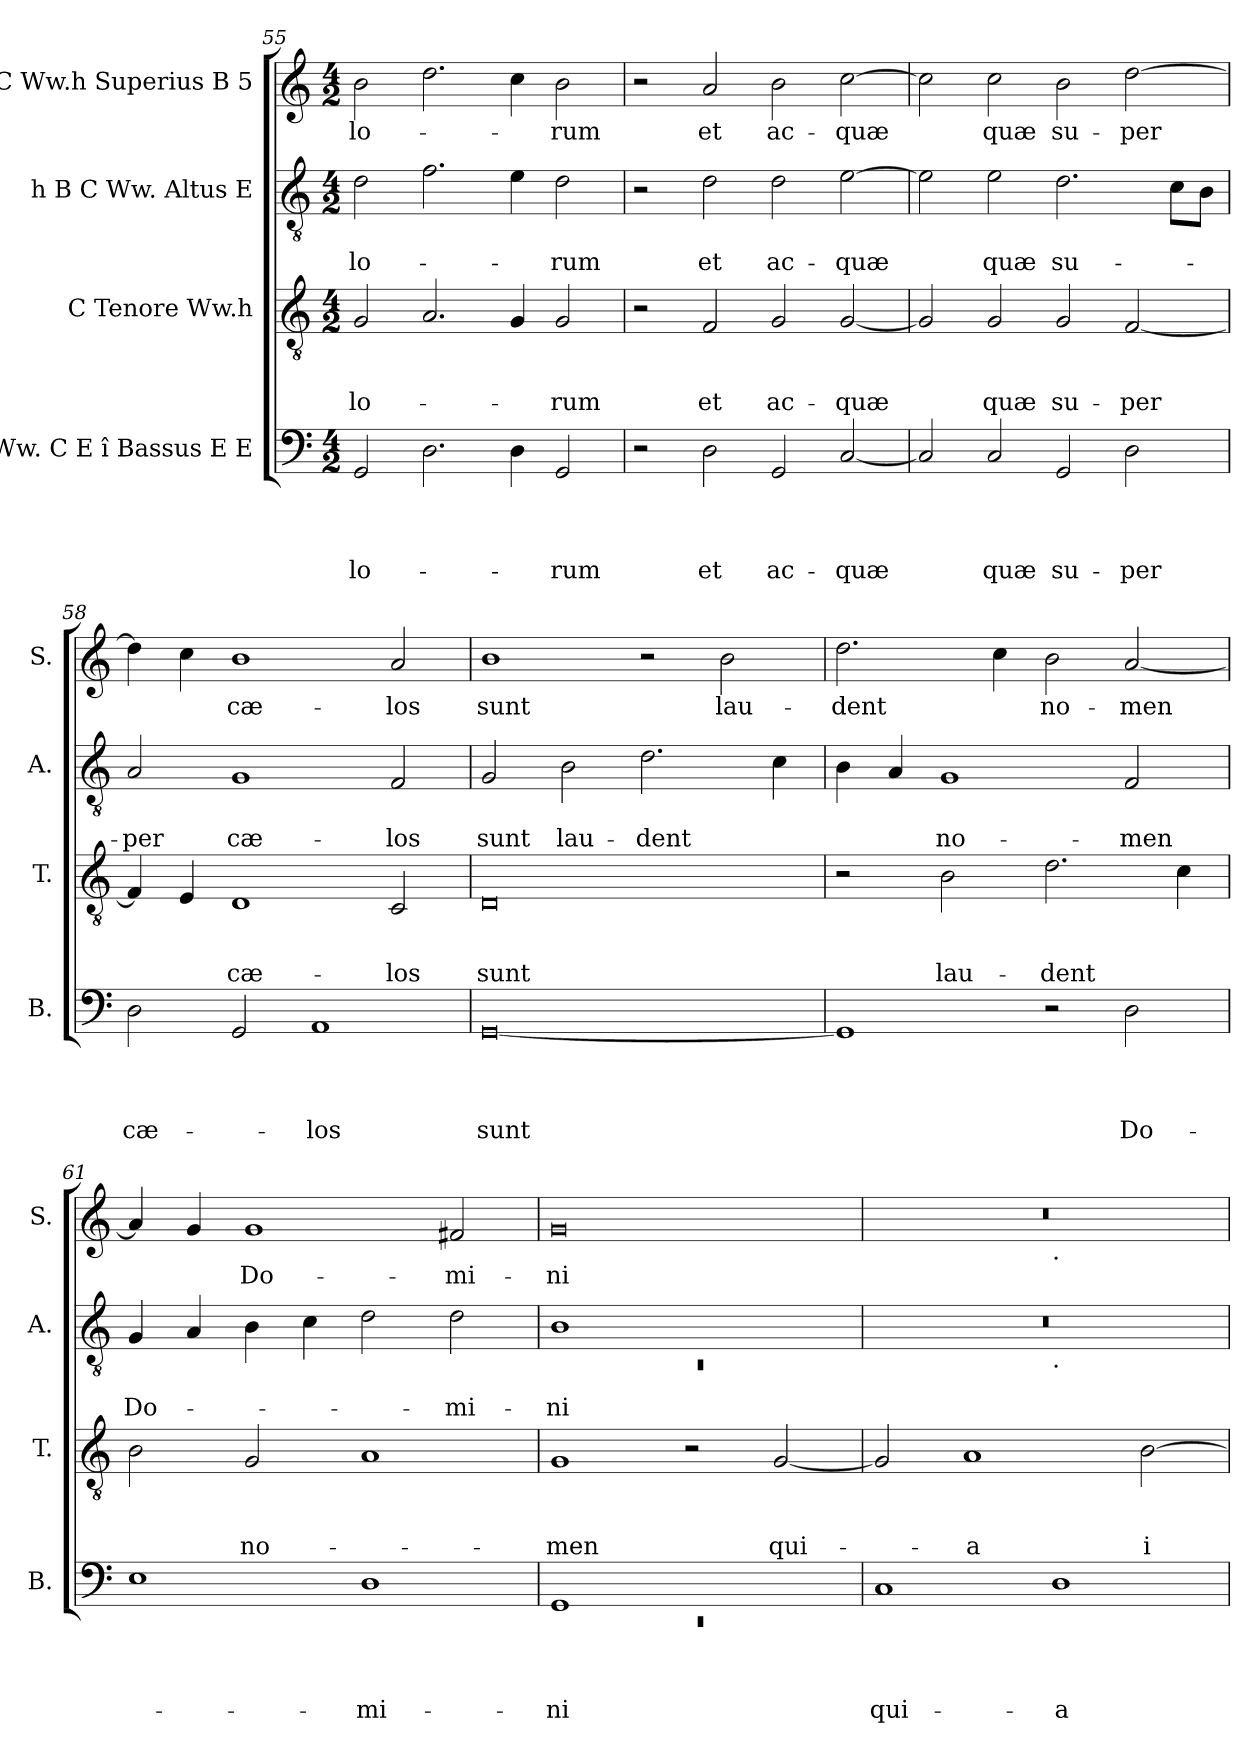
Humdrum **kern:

**kern	**text	**text	**text	**text	**kern	**text	**text	**text	**kern	**text	**text	**kern	**text
*part4	*part4	*part4	*part4	*part4	*part3	*part3	*part3	*part3	*part2	*part2	*part2	*part1	*part1
*staff4	*staff4	*staff4	*staff4	*staff4	*staff3	*staff3	*staff3	*staff3	*staff2	*staff2	*staff2	*staff1	*staff1
*I"Ww. C E î Bassus E E	*	*	*	*	*I"C Tenore Ww.h	*	*	*	*I"h B C Ww. Altus E	*	*	*I"C Ww.h Superius B 5	*
*I'B.	*	*	*	*	*I'T.	*	*	*	*I'A.	*	*	*I'S.	*
*clefF4	*	*	*	*	*clefGv2	*	*	*	*clefGv2	*	*	*clefG2	*
*k[]	*	*	*	*	*k[]	*	*	*	*k[]	*	*	*k[]	*
*C:	*	*	*	*	*C:	*	*	*	*C:	*	*	*C:	*
*M4/2	*	*	*	*	*M4/2	*	*	*	*M4/2	*	*	*M4/2	*
=55	=55	=55	=55	=55	=55	=55	=55	=55	=55	=55	=55	=55	=55
!	!	!	!	!LO:LY:b	!	!	!	!LO:LY:b	!	!	!LO:LY:b	!	!LO:LY:b
2GG/	.	.	.	-lo-	2G/	.	.	-lo-	2d\	.	-lo-	2b\	-lo-
2.D\	.	.	.	.	2.A/	.	.	.	2.f\	.	.	2.dd\	.
4D\	.	.	.	.	4G/	.	.	.	4e\	.	.	4cc\	.
!	!	!	!	!LO:LY:b	!	!	!	!LO:LY:b	!	!	!LO:LY:b	!	!LO:LY:b
2GG/	.	.	.	-rum	2G/	.	.	-rum	2d\	.	-rum	2b\	-rum
=56	=56	=56	=56	=56	=56	=56	=56	=56	=56	=56	=56	=56	=56
2r	.	.	.	.	2r	.	.	.	2r	.	.	2r	.
!	!	!	!	!LO:LY:b	!	!	!	!LO:LY:b	!	!	!LO:LY:b	!	!LO:LY:b
2D\	.	.	.	et	2F/	.	.	et	2d\	.	et	2a/	et
!	!	!	!	!LO:LY:b	!	!	!	!LO:LY:b	!	!	!LO:LY:b	!	!LO:LY:b
2GG/	.	.	.	ac-	2G/	.	.	ac-	2d\	.	ac-	2b\	ac-
!	!	!	!	!LO:LY:b	!	!	!	!LO:LY:b	!	!	!LO:LY:b	!	!LO:LY:b
[<2C/	.	.	.	-quæ	[<2G/	.	.	-quæ	[>2e\	.	-quæ	[>2cc\	-quæ
=57	=57	=57	=57	=57	=57	=57	=57	=57	=57	=57	=57	=57	=57
2C/]	.	.	.	.	2G/]	.	.	.	2e\]	.	.	2cc\]	.
!	!	!	!	!LO:LY:b	!	!	!	!LO:LY:b	!	!	!LO:LY:b	!	!LO:LY:b
2C/	.	.	.	quæ	2G/	.	.	quæ	2e\	.	quæ	2cc\	quæ
!	!	!	!	!LO:LY:b	!	!	!	!LO:LY:b	!	!	!LO:LY:b	!	!LO:LY:b
2GG/	.	.	.	su-	2G/	.	.	su-	2.d\	.	su-	2b\	su-
!	!	!	!	!LO:LY:b	!	!	!	!LO:LY:b	!	!	!	!	!LO:LY:b
2D\	.	.	.	-per	[<2F/	.	.	-per	.	.	.	[<2dd\	-per
.	.	.	.	.	.	.	.	.	8c\L	.	.	.	.
.	.	.	.	.	.	.	.	.	8B\J	.	.	.	.
!!LO:LB:g=z
=58	=58	=58	=58	=58	=58	=58	=58	=58	=58	=58	=58	=58	=58
!	!	!	!	!LO:LY:b	!	!	!	!	!	!	!LO:LY:b	!	!
2D\	.	.	.	cæ-	4F/]	.	.	.	2A/	.	-per	4dd\]	.
.	.	.	.	.	4E/	.	.	.	.	.	.	4cc\	.
!	!	!	!	!	!	!	!	!LO:LY:b	!	!	!LO:LY:b	!	!LO:LY:b
2GG/	.	.	.	.	1D	.	.	cæ-	1G	.	cæ-	1b	cæ-
!	!	!	!	!LO:LY:b	!	!	!	!	!	!	!	!	!
1AA	.	.	.	-los	.	.	.	.	.	.	.	.	.
!	!	!	!	!	!	!	!	!LO:LY:b	!	!	!LO:LY:b	!	!LO:LY:b
.	.	.	.	.	2C/	.	.	-los	2F/	.	-los	2a/	-los
=59	=59	=59	=59	=59	=59	=59	=59	=59	=59	=59	=59	=59	=59
!	!	!	!	!LO:LY:b	!	!	!	!LO:LY:b	!	!	!LO:LY:b	!	!LO:LY:b
[<0GG	.	.	.	sunt	0D	.	.	sunt	2G/	.	sunt	1b	sunt
!	!	!	!	!	!	!	!	!	!	!	!LO:LY:b	!	!
.	.	.	.	.	.	.	.	.	2B\	.	lau-	.	.
!	!	!	!	!	!	!	!	!	!	!	!LO:LY:b	!	!
.	.	.	.	.	.	.	.	.	2.d\	.	-dent	2r	.
!	!	!	!	!	!	!	!	!	!	!	!	!	!LO:LY:b
.	.	.	.	.	.	.	.	.	.	.	.	2b\	lau-
.	.	.	.	.	.	.	.	.	4c\	.	.	.	.
=60	=60	=60	=60	=60	=60	=60	=60	=60	=60	=60	=60	=60	=60
!	!	!	!	!	!	!	!	!	!	!	!	!	!LO:LY:b
1GG]	.	.	.	.	2r	.	.	.	4B\	.	.	2.dd\	-dent
.	.	.	.	.	.	.	.	.	4A/	.	.	.	.
!	!	!	!	!	!	!	!	!LO:LY:b	!	!	!LO:LY:b	!	!
.	.	.	.	.	2B\	.	.	lau-	1G	.	no-	.	.
.	.	.	.	.	.	.	.	.	.	.	.	4cc\	.
!	!	!	!	!	!	!	!	!LO:LY:b	!	!	!	!	!LO:LY:b
2r	.	.	.	.	2.d\	.	.	-dent	.	.	.	2b\	no-
!	!	!	!	!LO:LY:b	!	!	!	!	!	!	!LO:LY:b	!	!LO:LY:b
2D\	.	.	.	Do-	.	.	.	.	2F/	.	-men	[<2a/	-men
.	.	.	.	.	4c\	.	.	.	.	.	.	.	.
=61	=61	=61	=61	=61	=61	=61	=61	=61	=61	=61	=61	=61	=61
!	!	!	!	!	!	!	!	!	!	!	!LO:LY:b	!	!
1E	.	.	.	.	2B\	.	.	.	4G/	.	Do-	4a/]	.
.	.	.	.	.	.	.	.	.	4A/	.	.	4g/	.
!	!	!	!	!	!	!	!	!LO:LY:b	!	!	!	!	!LO:LY:b
.	.	.	.	.	2G/	.	.	no-	4B\	.	.	1g	Do-
.	.	.	.	.	.	.	.	.	4c\	.	.	.	.
!	!	!	!	!LO:LY:b	!	!	!	!	!	!	!	!	!
1D	.	.	.	-mi-	1A	.	.	.	2d\	.	.	.	.
!	!	!	!	!	!	!	!	!	!	!	!LO:LY:b	!	!LO:LY:b
.	.	.	.	.	.	.	.	.	2d\	.	-mi-	2f#/	-mi-
=62	=62	=62	=62	=62	=62	=62	=62	=62	=62	=62	=62	=62	=62
*^	*	*	*	*	*	*	*	*	*^	*	*	*	*
!	!LO:N:vis=1	!	!	!	!LO:LY:b	!	!	!	!LO:LY:b	!	!LO:N:vis=1	!	!LO:LY:b	!	!LO:LY:b:rj
1GG	0rEE	.	.	.	-ni	1G	.	.	-men	1B	0rC	.	-ni	0g	-ni
1ryy	.	.	.	.	.	2r	.	.	.	1ryy	.	.	.	.	.
!	!	!	!	!	!	!	!	!	!LO:LY:b	!	!	!	!	!	!
.	.	.	.	.	.	[<2G/	.	.	qui-	.	.	.	.	.	.
*v	*v	*	*	*	*	*	*	*	*	*	*	*	*	*	*
!!LO:LB:g=z
=63	=63	=63	=63	=63	=63	=63	=63	=63	=63	=63	=63	=63	=63	=63
!	!	!	!	!LO:LY:b	!	!	!	!	!	!	!	!	!	!
*	*	*	*	*	*	*	*	*	*	*	*	*	*^	*
1C	.	.	.	qui-	2G/]	.	.	.	0r	1ryy	.	.	0r	1ryy	.
!	!	!	!	!	!	!	!	!LO:LY:b:rj	!	!	!	!	!	!	!
.	.	.	.	.	1A	.	.	-a	.	.	.	.	.	.	.
!	!	!	!	!	!	!	!	!	!	!	!	!	!	!LO:TX:b:t=.	!
!	!	!	!	!	!	!	!	!	!	!LO:TX:b:t=.	!	!	!	!	!
!	!	!	!	!LO:LY:b:rj	!	!	!	!	!	!	!	!	!	!	!
1D	.	.	.	-a	.	.	.	.	.	1ryy	.	.	.	1ryy	.
!	!	!	!	!	!	!	!	!LO:LY:b:rj	!	!	!	!	!	!	!
.	.	.	.	.	[>2B\	.	.	i-	.	.	.	.	.	.	.
*	*	*	*	*	*	*	*	*	*v	*v	*	*	*	*	*
*	*	*	*	*	*	*	*	*	*	*	*	*v	*v	*
=	=	=	=	=	=	=	=	=	=	=	=	=	=
*-	*-	*-	*-	*-	*-	*-	*-	*-	*-	*-	*-	*-	*-
